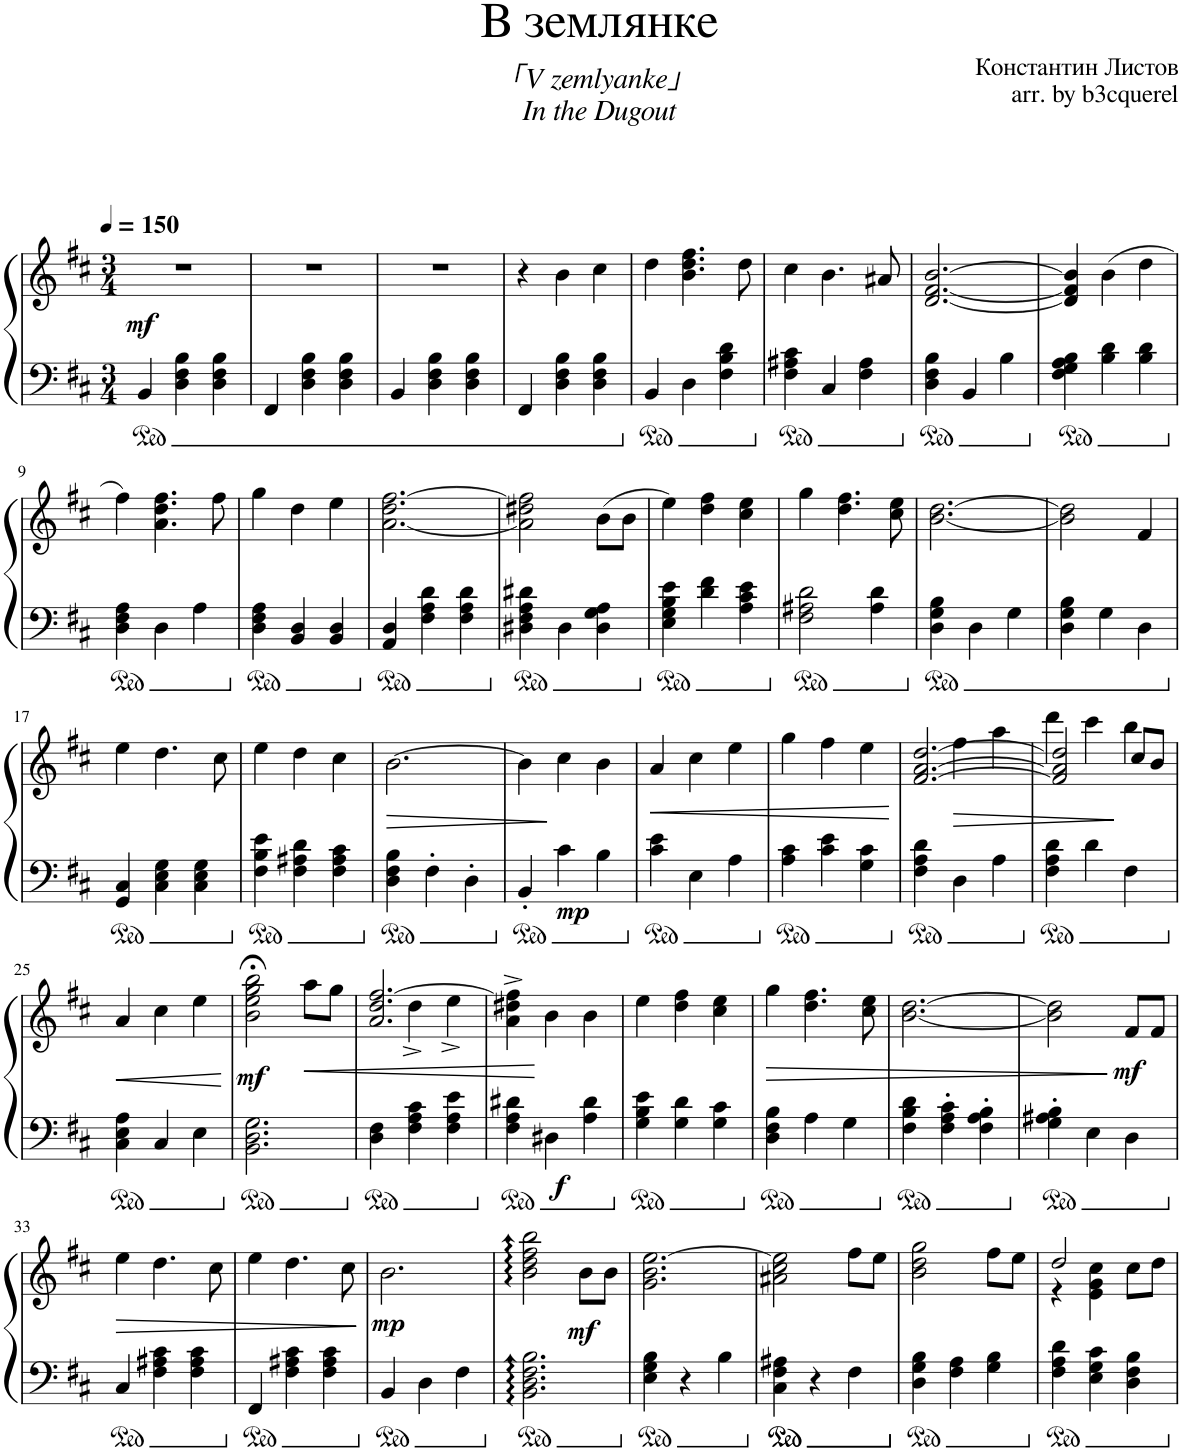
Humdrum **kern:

**kern	**kern	**dynam
*part1	*part1	*part1
*staff2	*staff1	*staff1/2
*I"Piano	*	*
*I'Pno.	*	*
*clefF4	*clefG2	*
*k[f#c#]	*k[f#c#]	*
*M3/4	*M3/4	*
*MM150	*MM150	*
=1	=1	=1
!	!	!LO:DY:b
4BB/	2.r	mf
4D\ 4F#\ 4B\	.	.
4D\ 4F#\ 4B\	.	.
=2	=2	=2
4FF#/	2.r	.
4D\ 4F#\ 4B\	.	.
4D\ 4F#\ 4B\	.	.
=3	=3	=3
4BB/	2.r	.
4D\ 4F#\ 4B\	.	.
4D\ 4F#\ 4B\	.	.
=4	=4	=4
4FF#/	4r	.
4D\ 4F#\ 4B\	4b\	.
4D\ 4F#\ 4B\	4cc#\	.
=5	=5	=5
4BB/	4dd\	.
4D\	4.b\ 4.dd\ 4.ff#\	.
4F#\ 4B\ 4d\	.	.
.	8dd\	.
=6	=6	=6
4F#\ 4A#X\ 4c#\	4cc#\	.
4C#/	4.b\	.
4F#\ 4A#\	.	.
.	8a#X/	.
=7	=7	=7
4D\ 4F#\ 4B\	[2.d/ [2.f#/ [2.b/	.
4BB/	.	.
4B\	.	.
=8	=8	=8
4F#\ 4G\ 4A\ 4B\	4d/] 4f#/] 4b/]	.
4B\ 4d\	(4b\	.
4B\ 4d\	4dd\	.
!!LO:LB:g=z
=9	=9	=9
4D\ 4F#\ 4A\	4ff#\)	.
4D\	4.a\ 4.dd\ 4.ff#\	.
4A\	.	.
.	8ff#\	.
=10	=10	=10
4D\ 4F#\ 4A\	4gg\	.
4BB/ 4D/	4dd\	.
4BB/ 4D/	4ee\	.
=11	=11	=11
4AA/ 4D/	[2.a\ 2.dd\ [2.ff#\	.
4F#\ 4A\ 4d\	.	.
4F#\ 4A\ 4d\	.	.
=12	=12	=12
4D#X\ 4F#\ 4A\ 4d#X\	2a\] 2dd#X\ 2ff#\]	.
4D#\	.	.
4D#\ 4G\ 4A\	(8b\L	.
.	8b\J	.
=13	=13	=13
4E\ 4G\ 4B\ 4e\	4ee\)	.
4d\ 4f#\	4dd\ 4ff#\	.
4A\ 4c#\ 4e\	4cc#\ 4ee\	.
=14	=14	=14
2F#\ 2A#X\ 2d\	4gg\	.
.	4.dd\ 4.ff#\	.
4A#\ 4d\	.	.
.	8cc#\ 8ee\	.
=15	=15	=15
4D\ 4G\ 4B\	[2.b\ [2.dd\	.
4D\	.	.
4G\	.	.
=16	=16	=16
4D\ 4G\ 4B\	2b\] 2dd\]	.
4G\	.	.
4D\	4f#/	.
!!LO:LB:g=z
=17	=17	=17
4GG/ 4C#/	4ee\	.
4C#\ 4E\ 4G\	4.dd\	.
4C#\ 4E\ 4G\	.	.
.	8cc#\	.
=18	=18	=18
4F#\ 4B\ 4e\	4ee\	.
4F#\ 4A#X\ 4d\	4dd\	.
4F#\ 4A#\ 4c#\	4cc#\	.
=19	=19	=19
!	!	!LO:HP:b
4D\ 4F#\ 4B\	[2.b\	>
4F#'\	.	.
4D'\	.	.
=20	=20	=20
4BB'/	4b\]	.
!	!	!LO:DY:n=1:b=2
4c#\	4cc#\	] mp
4B\	4b\	.
=21	=21	=21
!	!	!LO:HP:b
4c#\ 4e\	4a/	<
4E\	4cc#\	.
4A\	4ee\	.
=22	=22	=22
4A\ 4c#\	4gg\	.
4c#\ 4e\	4ff#\	.
4G\ 4c#\	4ee\	.
.	.	[
=23	=23	=23
*	*^	*
4F#\ 4A\ 4d\	[2.f#/ [2.a/ [2.dd/	4ryy	.
!	!	!	!LO:HP:b
4D\	.	4ff#\	>
4A\	.	4aa\	.
=24	=24	=24	=24
4F#\ 4A\ 4d\	2f#/] 2a/] 2dd/]	4ddd\	.
4d\	.	4ccc#\	.
4F#\	8cc#/L	4bb\	]
.	8b/J	.	.
*	*v	*v	*
!!LO:LB:g=z
=25	=25	=25
!	!	!LO:HP:b
4C#\ 4E\ 4A\	4a/	<
4C#/	4cc#\	.
4E\	4ee\	.
.	.	[
=26	=26	=26
!	!	!LO:DY:b
2.BB\ 2.D\ 2.G\	2b\;< 2ee\;< 2gg\;< 2bb\;<	mf
!	!	!LO:HP:b
.	8aa\L	<
.	8gg\J	.
=27	=27	=27
*	*^	*
4D\ 4F#\	2.a/ 2.dd/ [2.ff#/	4ryy	.
4F#\ 4A\ 4c#\	.	4dd^\	.
4F#\ 4A\ 4e\	.	4ee^\	.
*	*v	*v	*
=28	=28	=28
4F#\ 4A\ 4d#X\	4a\^ 4dd#X\^ 4ff#\]^	.
!	!	!LO:DY:n=1:b=2
4D#X\	4b\	[ f
4A\ 4d#\	4b\	.
=29	=29	=29
4G\ 4B\ 4e\	4ee\	.
4G\ 4d\	4dd\ 4ff#\	.
4G\ 4c#\	4cc#\ 4ee\	.
=30	=30	=30
!	!	!LO:HP:b
4D\ 4F#\ 4B\	4gg\	>
4A\	4.dd\ 4.ff#\	.
4G\	.	.
.	8cc#\ 8ee\	.
=31	=31	=31
4F#\ 4B\ 4d\	[2.b\ [2.dd\	.
4F#\' 4A\' 4c#\'	.	.
4F#\' 4A\' 4B\'	.	.
=32	=32	=32
4G\' 4A#X\' 4B\'	2b\] 2dd\]	.
4E\	.	.
!	!	!LO:DY:n=1:b
4D\	8f#/L	] mf
.	8f#/J	.
!!LO:LB:g=z
=33	=33	=33
!	!	!LO:HP:b
4C#/	4ee\	>
4F#\ 4A#X\ 4c#\	4.dd\	.
4F#\ 4A#\ 4c#\	.	.
.	8cc#\	.
=34	=34	=34
4FF#/	4ee\	.
4F#\ 4A#X\ 4c#\	4.dd\	.
4F#\ 4A#\ 4c#\	.	.
.	8cc#\	.
.	.	]
=35	=35	=35
!	!	!LO:DY:b
4BB/	2.b\	mp
4D\	.	.
4F#\	.	.
=36	=36	=36
2.BB\ 2.D\ 2.F#\ 2.B\	2b\ 2dd\ 2ff#\ 2bb\	.
!	!	!LO:DY:b
.	8b\L	mf
.	8b\J	.
=37	=37	=37
4E\ 4G\ 4B\	2.g\ 2.b\ [2.ee\	.
4r	.	.
4B\	.	.
=38	=38	=38
4C#\ 4F#\ 4A#X\	2a#X\ 2cc#\ 2ee\]	.
4r	.	.
4F#\	8ff#\L	.
.	8ee\J	.
=39	=39	=39
4D\ 4G\ 4B\	2b\ 2dd\ 2gg\	.
4F#\ 4A\	.	.
4G\ 4B\	8ff#\L	.
.	8ee\J	.
=40	=40	=40
*	*^	*
4F#\ 4A\ 4d\	2dd/	4r	.
4E\ 4G\ 4c#\	.	4e\ 4g\ 4cc#\	.
4D\ 4F#\ 4B\	8cc#\L	4ryy	.
.	8dd\J	.	.
*	*v	*v	*
=	=	=
*-	*-	*-
